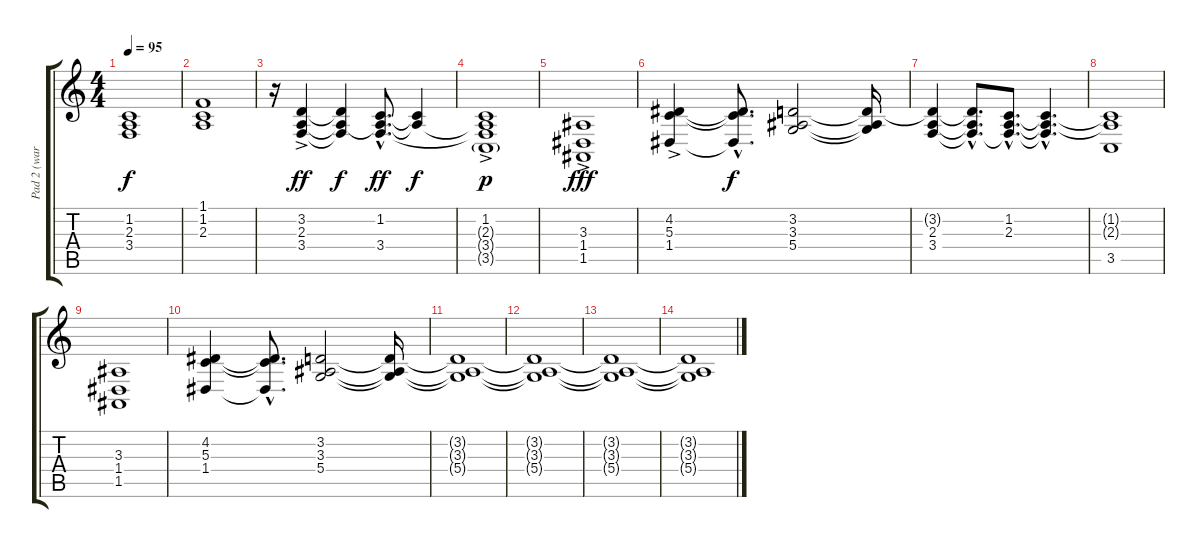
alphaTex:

\track ("Pad 2 (warm)" "Pad 2 (war") {instrument pad2warm}
\staff {score tabs}
\tuning (E4 B3 G3 D3 A2 E2) {hide}
\ts (4 4)
\tempo 95
\clef g2
\ks c
(1.2{t} 2.3 3.4).1{dy f} |
(1.1 1.2 2.3).1 |
r.16 (3.2{ac} 2.3 3.4).4{dy ff} (3.2{t} 2.3{t} 3.4{t}).4{dy f} (1.2{hac} 2.3{hac t} 3.4{hac}).8{d dy ff} (1.2{t} 2.3{t}).4{dy f} |
(1.2{ac} 2.3{t} 3.4{t} 3.5{g}).1{dy p} |
(3.3{ac} 1.4{ac} 1.5).1{dy fff} |
(4.2{ac} 5.3 1.4).4 (4.2{hac t} 5.3{hac t} 1.4{hac t}).8{d dy f} (3.2 3.3 5.4).2 (3.2{t} 3.3{t} 5.4{t}).16 |
(3.2{t} 2.3 3.4).4 (3.2{hac t} 2.3{hac t} 3.4{hac t}).8{d} (1.2{hac} 2.3{hac} 3.4{hac t}).8{d} (1.2{hac t} 2.3{hac t} 3.4{hac t}).4{d} |
(1.2{t} 2.3{t} 3.5).1 |
(3.3 1.4 1.5).1 |
(4.2 5.3 1.4).4 (4.2{hac t} 5.3{hac t} 1.4{hac t}).8{d} (3.2 3.3 5.4).2 (3.2{t} 3.3{t} 5.4{t}).16 |
(3.2{t} 3.3{t} 5.4{t}).1{volume 5} |
(3.2{t} 3.3{t} 5.4{t}).1{volume 2} |
(3.2{t} 3.3{t} 5.4{t}).1{volume 0} |
(3.2{t} 3.3{t} 5.4{t}).1
